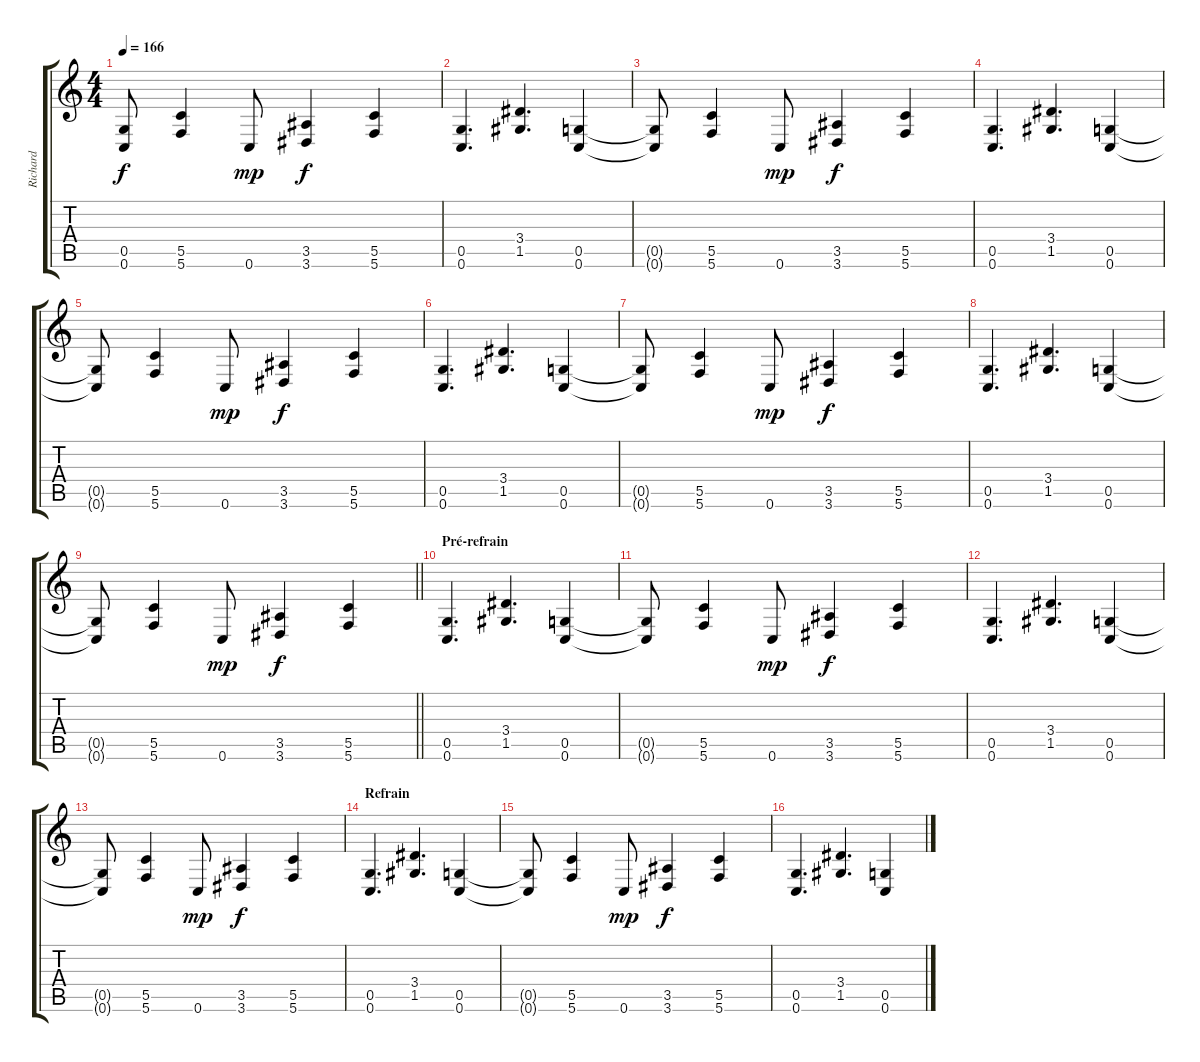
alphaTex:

\track ("Richard" "Richard") {instrument distortionguitar}
\staff {score tabs}
\tuning (D4 A3 F3 C3 G2 C2) {hide}
\ts (4 4)
\tempo 166
\clef g2
\ks c
(0.5{t} 0.6{t}).8{dy f} (5.5 5.6).4 0.6.8{dy mp} (3.5 3.6).4{dy f} (5.5 5.6).4 |
(0.5 0.6).4{d instrument electricguitarclean} (3.4 1.5).4{d} (0.5 0.6).4 |
(0.5{t} 0.6{t}).8 (5.5 5.6).4 0.6.8{dy mp} (3.5 3.6).4{dy f} (5.5 5.6).4 |
(0.5 0.6).4{d} (3.4 1.5).4{d} (0.5 0.6).4 |
(0.5{t} 0.6{t}).8 (5.5 5.6).4 0.6.8{dy mp} (3.5 3.6).4{dy f} (5.5 5.6).4 |
(0.5 0.6).4{d instrument electricguitarclean} (3.4 1.5).4{d} (0.5 0.6).4 |
(0.5{t} 0.6{t}).8 (5.5 5.6).4 0.6.8{dy mp} (3.5 3.6).4{dy f} (5.5 5.6).4 |
(0.5 0.6).4{d} (3.4 1.5).4{d} (0.5 0.6).4 |
\barLineRight lightlight
(0.5{t} 0.6{t}).8 (5.5 5.6).4 0.6.8{dy mp} (3.5 3.6).4{dy f} (5.5 5.6).4 |
\section ("" "Pré-refrain")
(0.5 0.6).4{d} (3.4 1.5).4{d} (0.5 0.6).4 |
(0.5{t} 0.6{t}).8 (5.5 5.6).4 0.6.8{dy mp} (3.5 3.6).4{dy f} (5.5 5.6).4 |
(0.5 0.6).4{d} (3.4 1.5).4{d} (0.5 0.6).4 |
(0.5{t} 0.6{t}).8 (5.5 5.6).4 0.6.8{dy mp} (3.5 3.6).4{dy f} (5.5 5.6).4 |
\section ("" "Refrain")
(0.5 0.6).4{d instrument distortionguitar} (3.4 1.5).4{d} (0.5 0.6).4 |
(0.5{t} 0.6{t}).8 (5.5 5.6).4 0.6.8{dy mp} (3.5 3.6).4{dy f} (5.5 5.6).4 |
(0.5 0.6).4{d} (3.4 1.5).4{d} (0.5 0.6).4
